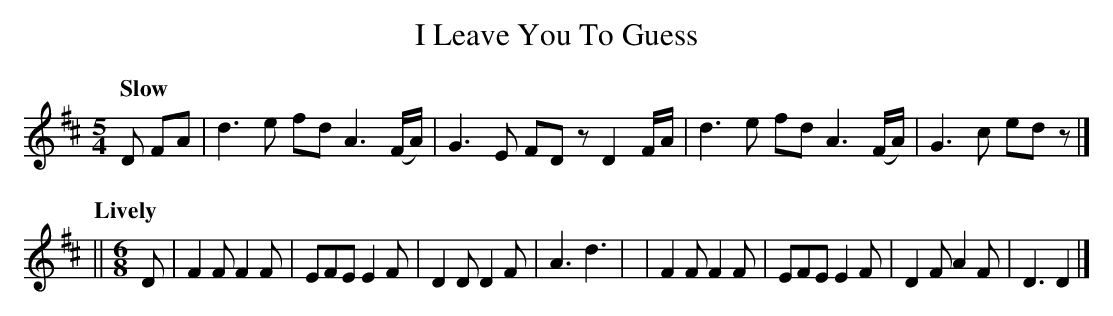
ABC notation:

X:1
T: I Leave You To Guess
Q: "Slow"
M: 5/4
L: 1/8
K: D
D FA \
| d3e fd A3 (F/A/) | G3E FDz D2 F/A/ | d3e fd A3 (F/A/) | G3c edz |]
Q: "Lively"
||[M:6/8] D \
| F2F F2F | EFE E2F | D2D D2F | A3 d3 |\
| F2F F2F | EFE E2F | D2F A2F | D3 D2 |]
